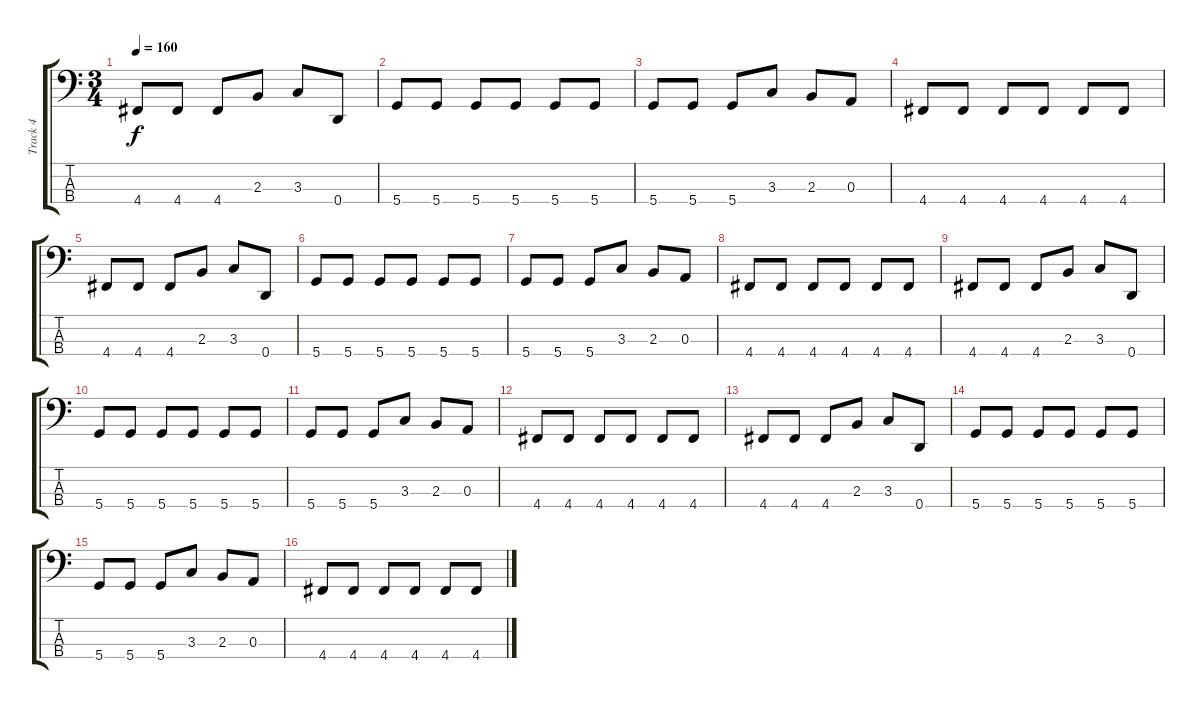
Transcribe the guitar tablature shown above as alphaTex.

\track ("Track 4" "Track 4") {instrument electricbassfinger}
\staff {score tabs}
\tuning (G2 D2 A1 D1) {hide}
\ts (3 4)
\tempo 160
\clef f4
\ks c
4.4.8{dy f} 4.4.8 4.4.8 2.3.8 3.3.8 0.4.8 |
5.4.8 5.4.8 5.4.8 5.4.8 5.4.8 5.4.8 |
5.4.8 5.4.8 5.4.8 3.3.8 2.3.8 0.3.8 |
4.4.8 4.4.8 4.4.8 4.4.8 4.4.8 4.4.8 |
4.4.8 4.4.8 4.4.8 2.3.8 3.3.8 0.4.8 |
5.4.8 5.4.8 5.4.8 5.4.8 5.4.8 5.4.8 |
5.4.8 5.4.8 5.4.8 3.3.8 2.3.8 0.3.8 |
4.4.8 4.4.8 4.4.8 4.4.8 4.4.8 4.4.8 |
4.4.8 4.4.8 4.4.8 2.3.8 3.3.8 0.4.8 |
5.4.8 5.4.8 5.4.8 5.4.8 5.4.8 5.4.8 |
5.4.8 5.4.8 5.4.8 3.3.8 2.3.8 0.3.8 |
4.4.8 4.4.8 4.4.8 4.4.8 4.4.8 4.4.8 |
4.4.8 4.4.8 4.4.8 2.3.8 3.3.8 0.4.8 |
5.4.8 5.4.8 5.4.8 5.4.8 5.4.8 5.4.8 |
5.4.8 5.4.8 5.4.8 3.3.8 2.3.8 0.3.8 |
4.4.8 4.4.8 4.4.8 4.4.8 4.4.8 4.4.8
